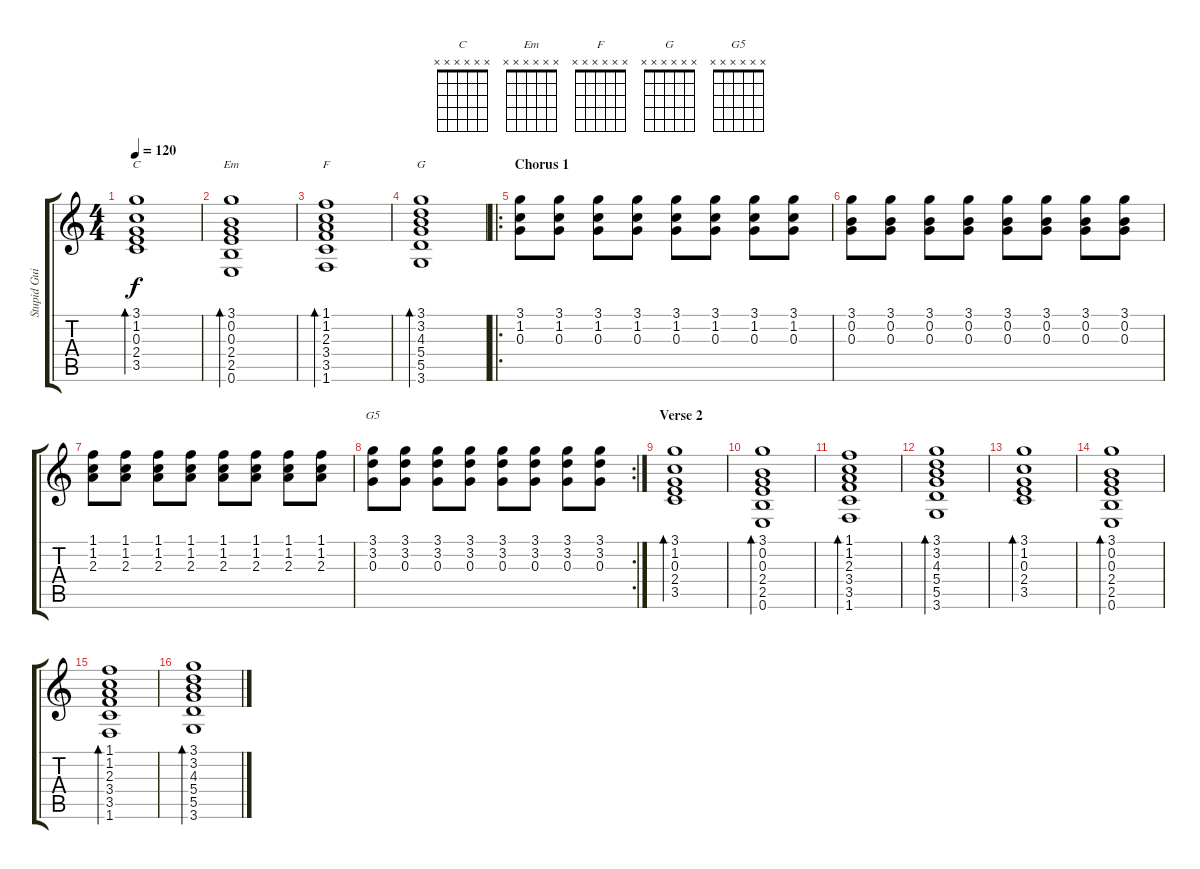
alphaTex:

\track ("Stupid Guitar" "Stupid Gui") {instrument acousticguitarsteel}
\staff {score tabs}
\tuning (E4 B3 G3 D3 A2 E2) {hide}
\chord ("C" x x x x x x)
\chord ("Em" x x x x x x)
\chord ("F" x x x x x x)
\chord ("G" x x x x x x)
\chord ("G5" x x x x x x)
\ts (4 4)
\tempo 120
\clef g2
\ks c
(3.1 1.2 0.3 2.4 3.5).1{bd 120 ch "C" dy f} |
(3.1 0.2 0.3 2.4 2.5 0.6).1{bd 120 ch "Em"} |
(1.1 1.2 2.3 3.4 3.5 1.6).1{bd 120 ch "F"} |
(3.1 3.2 4.3 5.4 5.5 3.6).1{bd 120 ch "G"} |
\ro
\section ("" "Chorus 1")
(3.1 1.2 0.3).8 (3.1 1.2 0.3).8 (3.1 1.2 0.3).8 (3.1 1.2 0.3).8 (3.1 1.2 0.3).8 (3.1 1.2 0.3).8 (3.1 1.2 0.3).8 (3.1 1.2 0.3).8 |
(3.1 0.2 0.3).8 (3.1 0.2 0.3).8 (3.1 0.2 0.3).8 (3.1 0.2 0.3).8 (3.1 0.2 0.3).8 (3.1 0.2 0.3).8 (3.1 0.2 0.3).8 (3.1 0.2 0.3).8 |
(1.1 1.2 2.3).8 (1.1 1.2 2.3).8 (1.1 1.2 2.3).8 (1.1 1.2 2.3).8 (1.1 1.2 2.3).8 (1.1 1.2 2.3).8 (1.1 1.2 2.3).8 (1.1 1.2 2.3).8 |
\rc 2
(3.1 3.2 0.3).8{ch "G5"} (3.1 3.2 0.3).8 (3.1 3.2 0.3).8 (3.1 3.2 0.3).8 (3.1 3.2 0.3).8 (3.1 3.2 0.3).8 (3.1 3.2 0.3).8 (3.1 3.2 0.3).8 |
\section ("" "Verse 2")
(3.1 1.2 0.3 2.4 3.5).1{bd 120} |
(3.1 0.2 0.3 2.4 2.5 0.6).1{bd 120} |
(1.1 1.2 2.3 3.4 3.5 1.6).1{bd 120} |
(3.1 3.2 4.3 5.4 5.5 3.6).1{bd 120} |
(3.1 1.2 0.3 2.4 3.5).1{bd 120} |
(3.1 0.2 0.3 2.4 2.5 0.6).1{bd 120} |
(1.1 1.2 2.3 3.4 3.5 1.6).1{bd 120} |
(3.1 3.2 4.3 5.4 5.5 3.6).1{bd 120}
